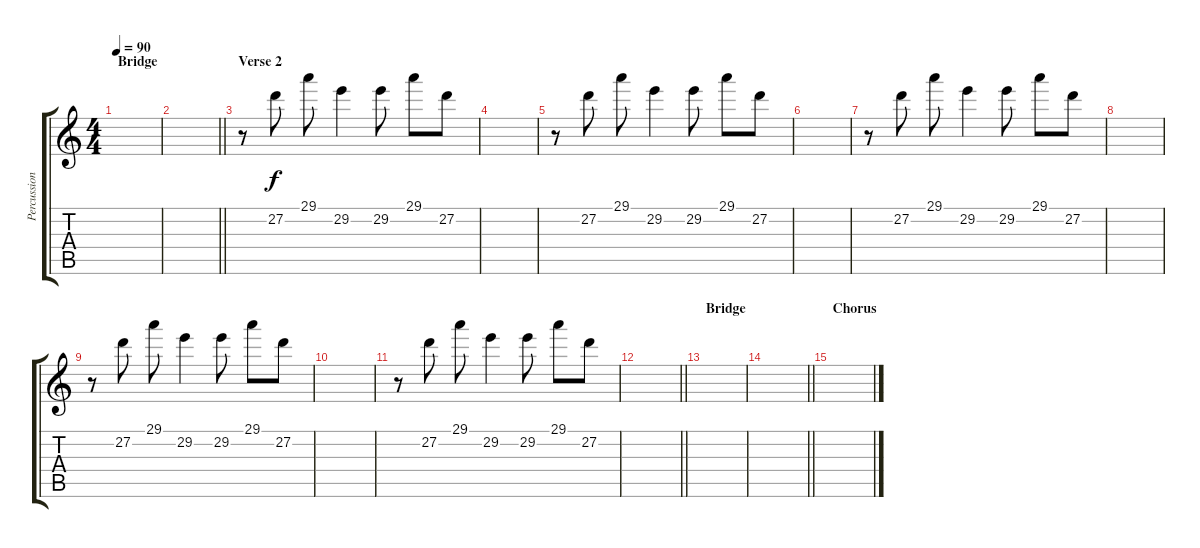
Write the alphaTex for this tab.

\track ("Percussion 1" "Percussion") {instrument shamisen}
\staff {score tabs}
\tuning (E4 B3 G3 D3 A2 E2) {hide}
\ts (4 4)
\section ("" "Bridge")
\tempo 90
\clef g2
\ks c
|
\barLineRight lightlight
|
\section ("" "Verse 2")
r.8 27.2.8 29.1.8 29.2.4 29.2.8 29.1.8 27.2.8 |
|
r.8 27.2.8 29.1.8 29.2.4 29.2.8 29.1.8 27.2.8 |
|
r.8 27.2.8 29.1.8 29.2.4 29.2.8 29.1.8 27.2.8 |
|
r.8 27.2.8 29.1.8 29.2.4 29.2.8 29.1.8 27.2.8 |
|
r.8 27.2.8 29.1.8 29.2.4 29.2.8 29.1.8 27.2.8 |
\barLineRight lightlight
|
\section ("" "Bridge")
|
\barLineRight lightlight
|
\section ("" "Chorus")
